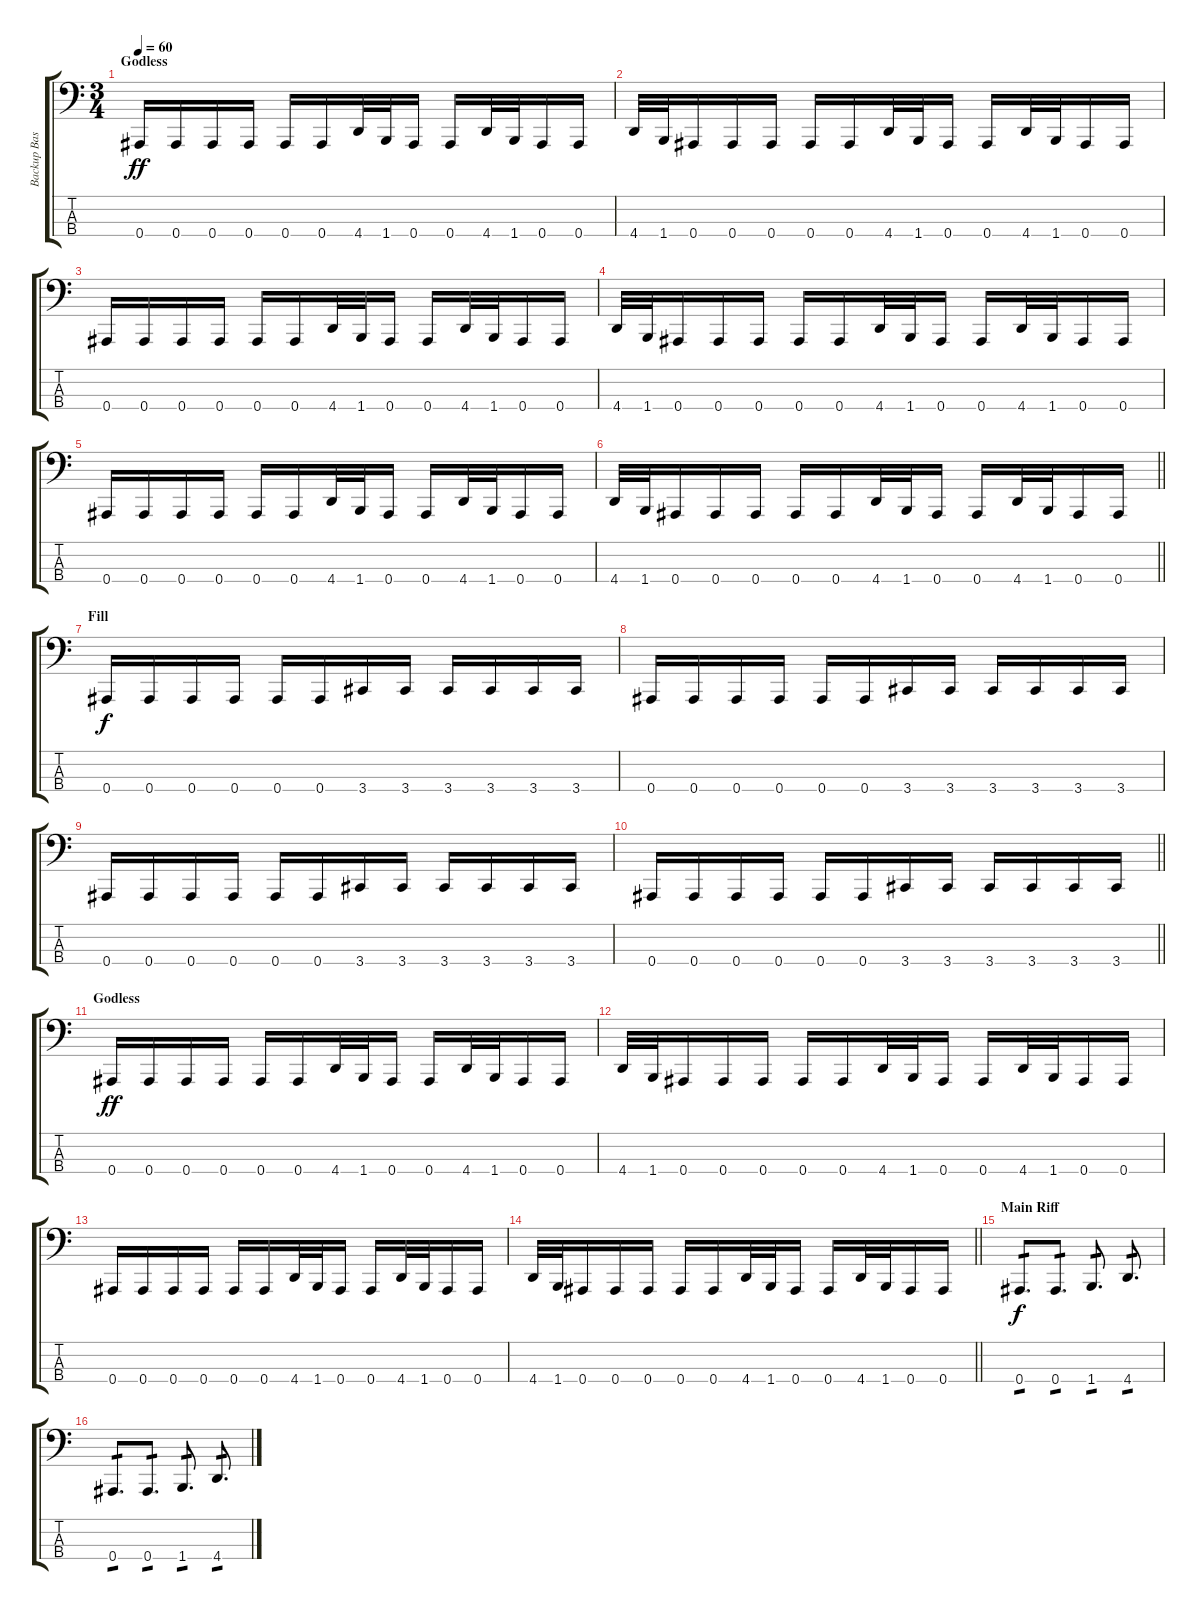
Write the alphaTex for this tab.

\track ("Backup Bass" "Backup Bas") {instrument distortionguitar}
\staff {score tabs}
\tuning (Eb2 Bb1 F1 Bb0) {hide}
\ts (3 4)
\section ("" "Godless")
\tempo 60
\clef f4
\ks c
0.4.16{dy ff} 0.4.16 0.4.16 0.4.16 0.4.16 0.4.16 4.4.32 1.4.32 0.4.16 0.4.16 4.4.32 1.4.32 0.4.16 0.4.16 |
4.4.32 1.4.32 0.4.16 0.4.16 0.4.16 0.4.16 0.4.16 4.4.32 1.4.32 0.4.16 0.4.16 4.4.32 1.4.32 0.4.16 0.4.16 |
0.4.16 0.4.16 0.4.16 0.4.16 0.4.16 0.4.16 4.4.32 1.4.32 0.4.16 0.4.16 4.4.32 1.4.32 0.4.16 0.4.16 |
4.4.32 1.4.32 0.4.16 0.4.16 0.4.16 0.4.16 0.4.16 4.4.32 1.4.32 0.4.16 0.4.16 4.4.32 1.4.32 0.4.16 0.4.16 |
0.4.16 0.4.16 0.4.16 0.4.16 0.4.16 0.4.16 4.4.32 1.4.32 0.4.16 0.4.16 4.4.32 1.4.32 0.4.16 0.4.16 |
\barLineRight lightlight
4.4.32 1.4.32 0.4.16 0.4.16 0.4.16 0.4.16 0.4.16 4.4.32 1.4.32 0.4.16 0.4.16 4.4.32 1.4.32 0.4.16 0.4.16 |
\section ("" "Fill")
0.4.16{dy f} 0.4.16 0.4.16 0.4.16 0.4.16 0.4.16 3.4.16 3.4.16 3.4.16 3.4.16 3.4.16 3.4.16 |
0.4.16 0.4.16 0.4.16 0.4.16 0.4.16 0.4.16 3.4.16 3.4.16 3.4.16 3.4.16 3.4.16 3.4.16 |
0.4.16 0.4.16 0.4.16 0.4.16 0.4.16 0.4.16 3.4.16 3.4.16 3.4.16 3.4.16 3.4.16 3.4.16 |
\barLineRight lightlight
0.4.16 0.4.16 0.4.16 0.4.16 0.4.16 0.4.16 3.4.16 3.4.16 3.4.16 3.4.16 3.4.16 3.4.16 |
\section ("" "Godless")
0.4.16{dy ff} 0.4.16 0.4.16 0.4.16 0.4.16 0.4.16 4.4.32 1.4.32 0.4.16 0.4.16 4.4.32 1.4.32 0.4.16 0.4.16 |
4.4.32 1.4.32 0.4.16 0.4.16 0.4.16 0.4.16 0.4.16 4.4.32 1.4.32 0.4.16 0.4.16 4.4.32 1.4.32 0.4.16 0.4.16 |
0.4.16 0.4.16 0.4.16 0.4.16 0.4.16 0.4.16 4.4.32 1.4.32 0.4.16 0.4.16 4.4.32 1.4.32 0.4.16 0.4.16 |
\barLineRight lightlight
4.4.32 1.4.32 0.4.16 0.4.16 0.4.16 0.4.16 0.4.16 4.4.32 1.4.32 0.4.16 0.4.16 4.4.32 1.4.32 0.4.16 0.4.16 |
\section ("" "Main Riff")
0.4.8{d tp 1 dy f} 0.4.8{d tp 1} 1.4.8{d tp 1} 4.4.8{d tp 1} |
0.4.8{d tp 1} 0.4.8{d tp 1} 1.4.8{d tp 1} 4.4.8{d tp 1}
